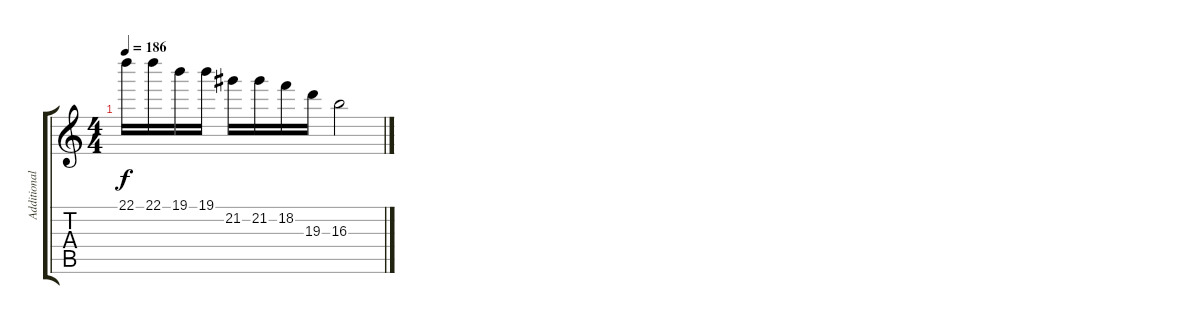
\track ("Additional guitar" "Additional") {instrument overdrivenguitar}
\staff {score tabs}
\tuning (E4 B3 G3 D3 A2 E2) {hide}
\ts (4 4)
\tempo 186
\clef g2
\ks c
22.1.16{dy f} 22.1.16 19.1.16 19.1.16 21.2.16 21.2.16 18.2.16 19.3.16 16.3.2
